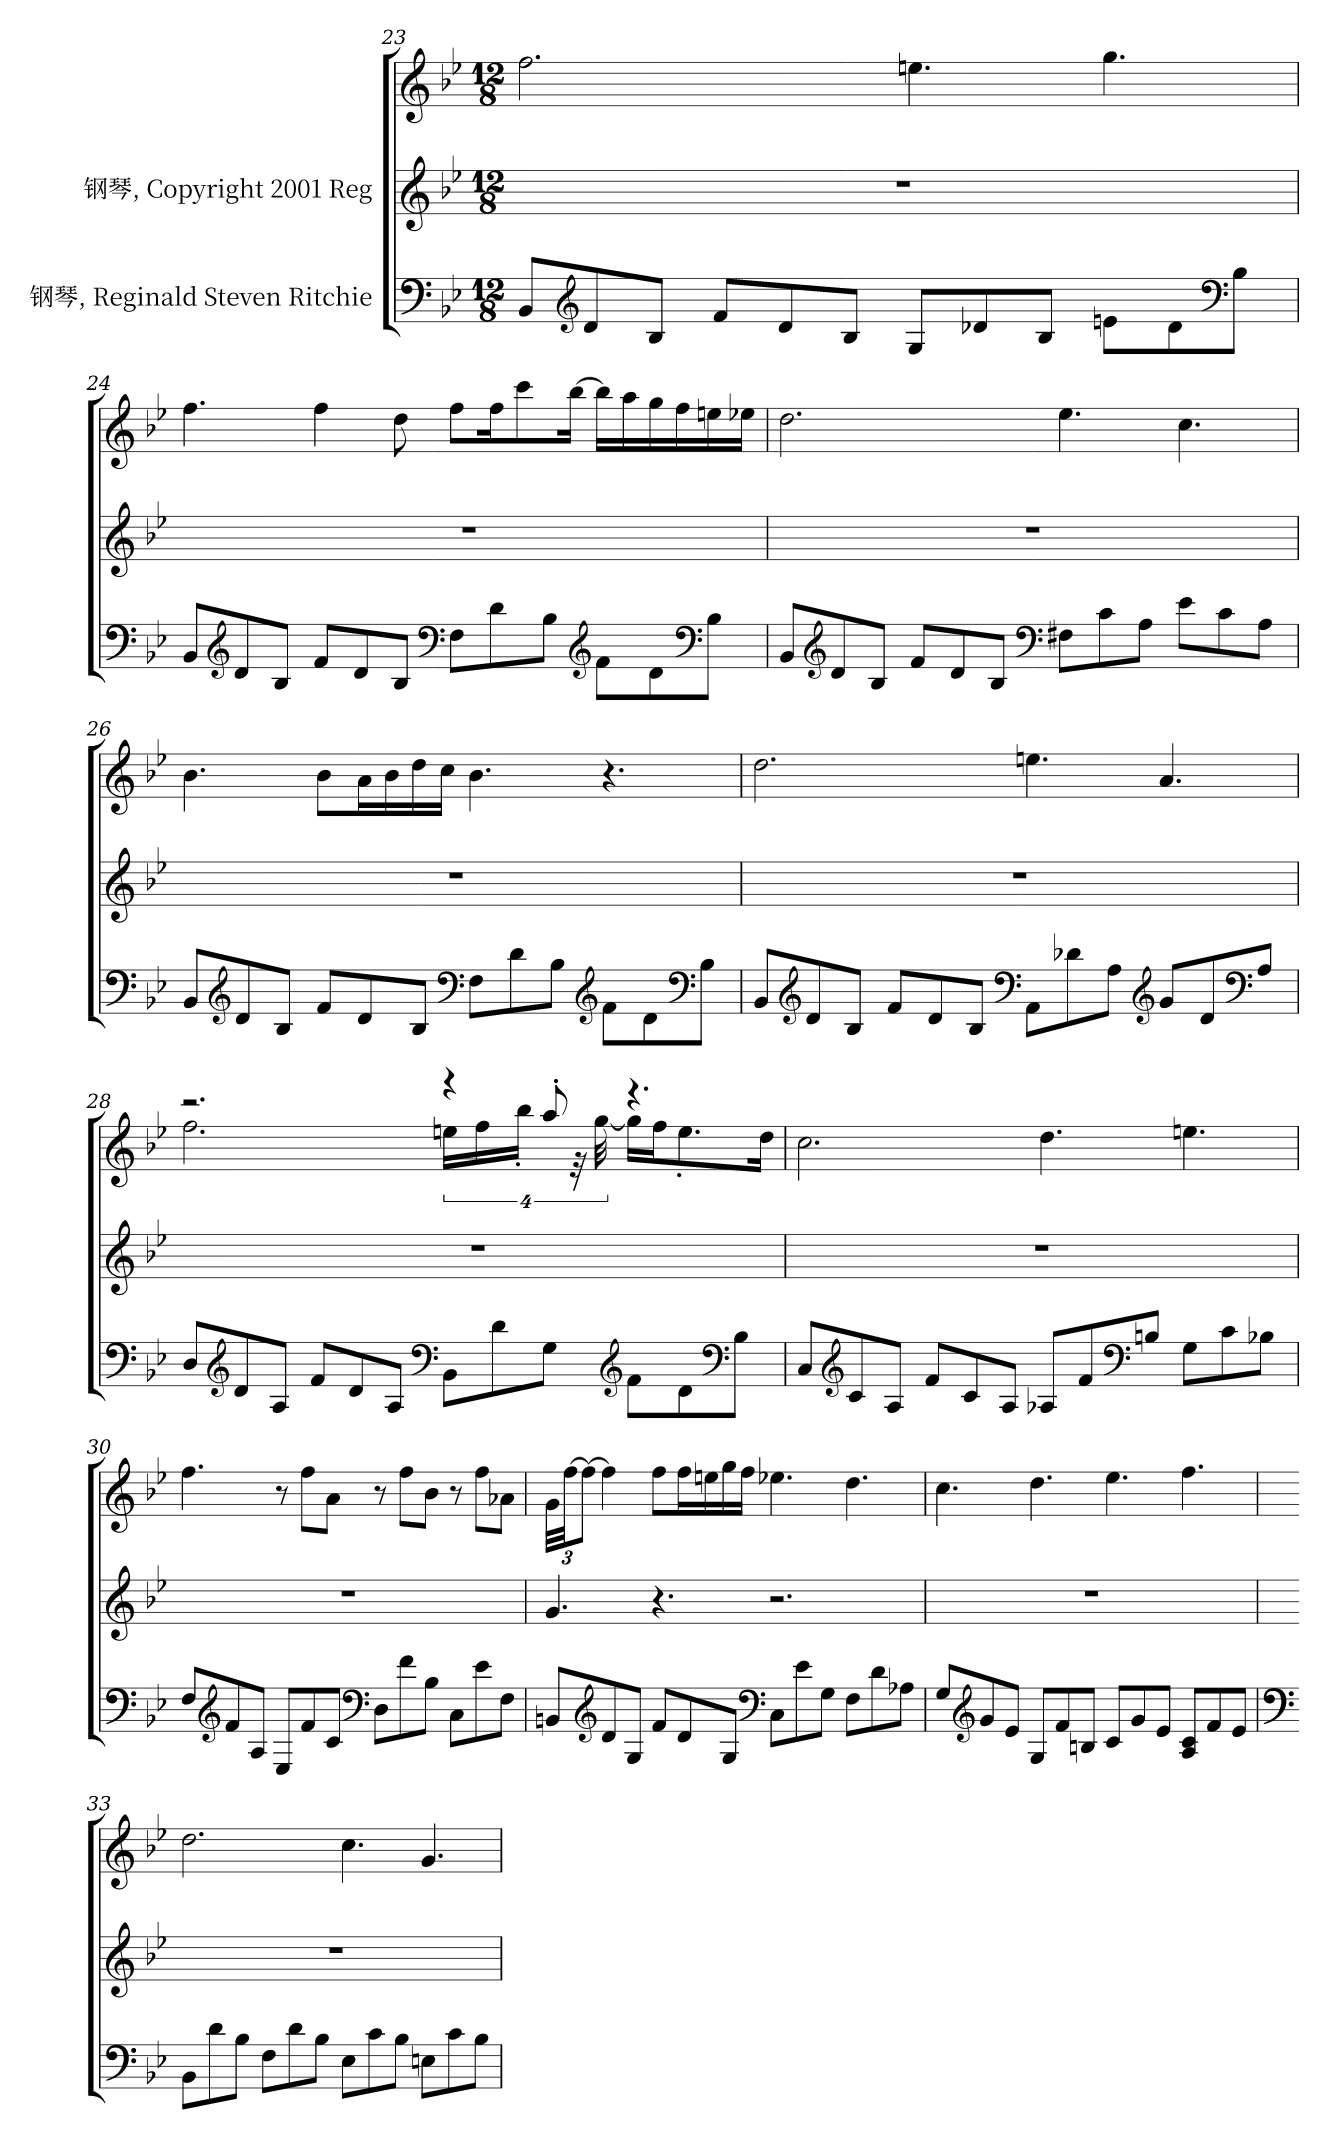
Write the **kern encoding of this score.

**kern	**kern	**kern
*part2	*part1	*part1
*staff3	*staff2	*staff1
*I"钢琴, Reginald Steven Ritchie	*I"钢琴, Copyright 2001 Reg	*
!!LO:LB:g=z
*clefF4	*clefG2	*clefG2
*k[b-e-]	*k[b-e-]	*k[b-e-]
*M12/8	*M12/8	*M12/8
=23	=23	=23
8BB-/L	1.r	2.ff\
*clefG2	*	*
8d/	.	.
8B-/J	.	.
8f/L	.	.
8d/	.	.
8B-/J	.	.
8G/L	.	4.een\
8d-X/	.	.
8B-/J	.	.
8en\L	.	4.gg\
8d-\	.	.
*clefF4	*	*
8B-\J	.	.
=24	=24	=24
8BB-/L	1.r	4.ff\
*clefG2	*	*
8d/	.	.
8B-/J	.	.
8f/L	.	4ff\
8d/	.	.
8B-/J	.	8dd\
*clefF4	*	*
8F\L	.	8ff\L
8d\	.	16ff\K
.	.	8ccc\
8B-\J	.	.
.	.	[16bb-\Jk
*clefG2	*	*
8f\L	.	16bb-\LL]
.	.	16aa\
8d\	.	16gg\
.	.	16ff\
*clefF4	*	*
8B-\J	.	16een\
.	.	16ee-X\JJ
!!LO:PB:g=z
=25	=25	=25
8BB-/L	1.r	2.dd\
*clefG2	*	*
8d/	.	.
8B-/J	.	.
8f/L	.	.
8d/	.	.
8B-/J	.	.
*clefF4	*	*
8F#X\L	.	4.ee-\
8c\	.	.
8A\J	.	.
8e-\L	.	4.cc\
8c\	.	.
8A\J	.	.
=26	=26	=26
8BB-/L	1.r	4.b-\
*clefG2	*	*
8d/	.	.
8B-/J	.	.
8f/L	.	8b-\L
8d/	.	16a\L
.	.	16b-\
8B-/J	.	16dd\
.	.	16cc\JJ
*clefF4	*	*
8F\L	.	4.b-\
8d\	.	.
8B-\J	.	.
*clefG2	*	*
8f\L	.	4.r
8d\	.	.
*clefF4	*	*
8B-\J	.	.
!!LO:LB:g=z
=27	=27	=27
8BB-/L	1.r	2.dd\
*clefG2	*	*
8d/	.	.
8B-/J	.	.
8f/L	.	.
8d/	.	.
8B-/J	.	.
*clefF4	*	*
8AA\L	.	4.een\
8d-X\	.	.
8A\J	.	.
*clefG2	*	*
8g/L	.	4.a/
8d-/	.	.
*clefF4	*	*
8A/J	.	.
=28	=28	=28
*	*	*^
8D/L	1.r	2.r	2.ff\
*clefG2	*	*	*
8d/	.	.	.
8A/J	.	.	.
8f/L	.	.	.
8d/	.	.	.
8A/J	.	.	.
*clefF4	*	*	*
8BB-\L	.	4r	32%3een\L
.	.	.	32%3ff\
8d\	.	.	.
.	.	.	32%3bb-'\J
8G\J	.	8aa'/	.
.	.	.	64%3r
.	.	.	[64%3gg\
*clefG2	*	*	*
8f\L	.	4.r	16gg\LL]
.	.	.	16ff\J
8d\	.	.	8.ee'\
*clefF4	*	*	*
8B-\J	.	.	.
.	.	.	16dd\Jk
*	*	*v	*v
!!LO:LB:g=z
=29	=29	=29
8C/L	1.r	2.cc\
*clefG2	*	*
8c/	.	.
8A/J	.	.
8f/L	.	.
8c/	.	.
8A/J	.	.
8A-X/L	.	4.dd\
8f/	.	.
*clefF4	*	*
8Bn/J	.	.
8G\L	.	4.een\
8c\	.	.
8B-X\J	.	.
=30	=30	=30
8F/L	1.r	4.ff\
*clefG2	*	*
8f/	.	.
8A/J	.	.
8E-/L	.	8r
8f/	.	8ff\L
8c/J	.	8a\J
*clefF4	*	*
8D\L	.	8r
8f\	.	8ff\L
8B-\J	.	8b-\J
8C\L	.	8r
8e-\	.	8ff\L
8F\J	.	8a-X\J
!!LO:LB:g=z
=31	=31	=31
*	*	*Xbrackettup
8BBn/L	4.g/	48g\LLL
.	.	[48ff\JJ
.	.	12ff\J_
*clefG2	*	*
8d/	.	4ff\]
8G/J	.	.
8f/L	4.r	8ff\L
8d/	.	16ff\L
.	.	16een\
8G/J	.	16gg\
.	.	16ff\JJ
*clefF4	*	*
8C\L	2.r	4.ee-X\
8e-\	.	.
8G\J	.	.
8F\L	.	4.dd\
8d\	.	.
8A-X\J	.	.
=32	=32	=32
8G/L	1.r	4.cc\
*clefG2	*	*
8g/	.	.
8e-/J	.	.
8G/L	.	4.dd\
8f/	.	.
8Bn/J	.	.
8c/L	.	4.ee-\
8g/	.	.
8e-/J	.	.
8A/ 8c/L	.	4.ff\
8f/	.	.
8e-/J	.	.
!!LO:PB:g=z
=33	=33	=33
*clefF4	*	*
8BB-\L	1.r	2.dd\
8d\	.	.
8B-\J	.	.
8F\L	.	.
8d\	.	.
8B-\J	.	.
8E-\L	.	4.cc\
8c\	.	.
8B-\J	.	.
8En\L	.	4.g/
8c\	.	.
8B-\J	.	.
=	=	=
*-	*-	*-
